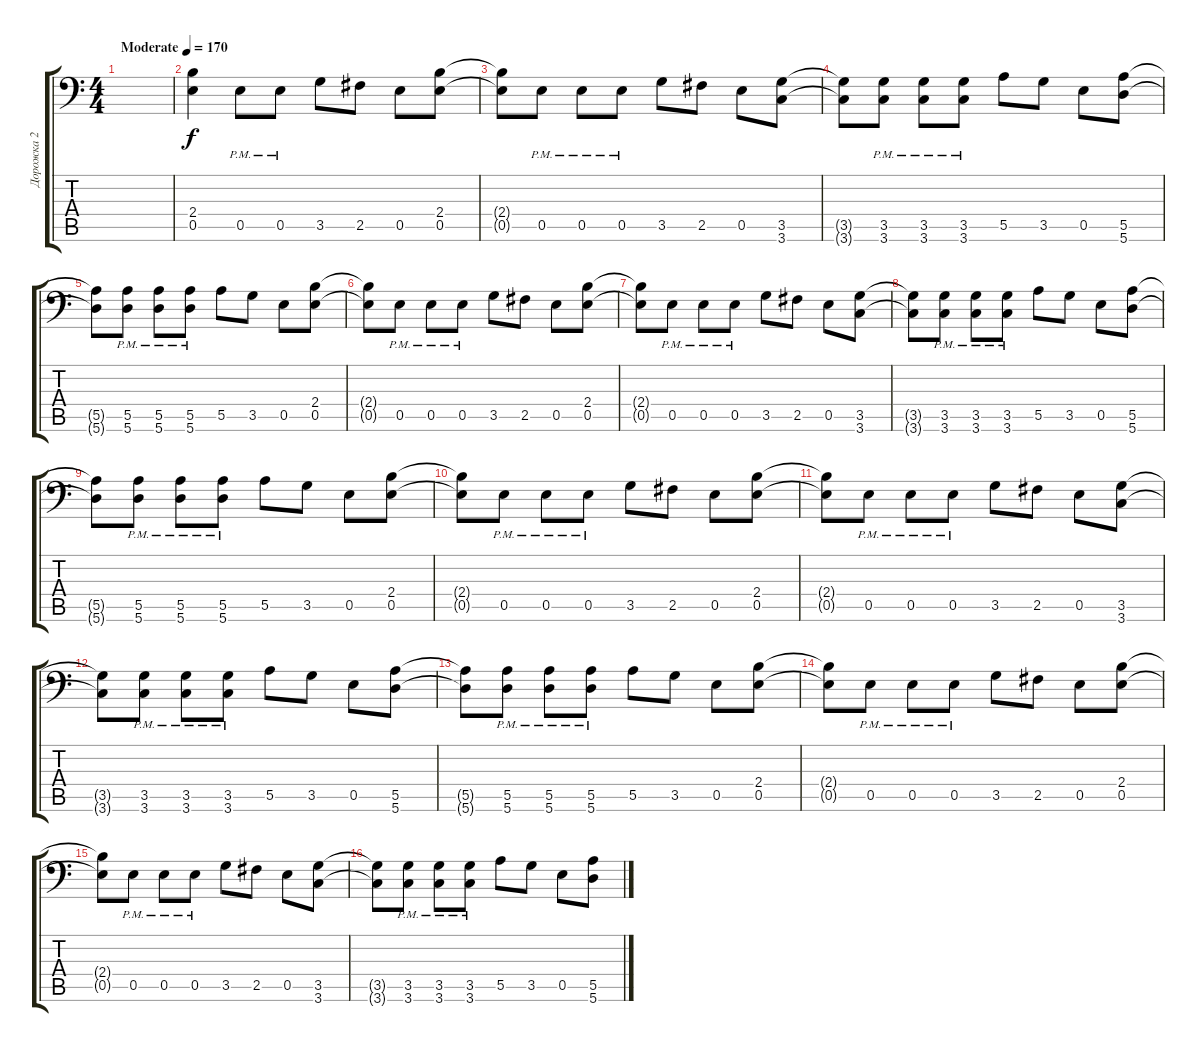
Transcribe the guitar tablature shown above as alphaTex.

\track ("Дорожка 2" "Дорожка 2") {instrument distortionguitar}
\staff {score tabs}
\tuning (B3 Gb3 D3 A2 E2 A1) {hide}
\ts (4 4)
\tempo (170 "Moderate")
\clef f4
\ks c
|
(2.4 0.5).4 0.5{pm}.8 0.5{pm}.8 3.5.8 2.5.8 0.5.8 (2.4 0.5).8 |
(2.4{t} 0.5{t}).8 0.5{pm}.8 0.5{pm}.8 0.5{pm}.8 3.5.8 2.5.8 0.5.8 (3.5 3.6).8 |
(3.5{t} 3.6{t}).8 (3.5{pm} 3.6{pm}).8 (3.5{pm} 3.6{pm}).8 (3.5{pm} 3.6{pm}).8 5.5.8 3.5.8 0.5.8 (5.5 5.6).8 |
(5.5{t} 5.6{t}).8 (5.5{pm} 5.6{pm}).8 (5.5{pm} 5.6{pm}).8 (5.5{pm} 5.6{pm}).8 5.5.8 3.5.8 0.5.8 (2.4 0.5).8 |
(2.4{t} 0.5{t}).8 0.5{pm}.8 0.5{pm}.8 0.5{pm}.8 3.5.8 2.5.8 0.5.8 (2.4 0.5).8 |
(2.4{t} 0.5{t}).8 0.5{pm}.8 0.5{pm}.8 0.5{pm}.8 3.5.8 2.5.8 0.5.8 (3.5 3.6).8 |
(3.5{t} 3.6{t}).8 (3.5{pm} 3.6{pm}).8 (3.5{pm} 3.6{pm}).8 (3.5{pm} 3.6{pm}).8 5.5.8 3.5.8 0.5.8 (5.5 5.6).8 |
(5.5{t} 5.6{t}).8 (5.5{pm} 5.6{pm}).8 (5.5{pm} 5.6{pm}).8 (5.5{pm} 5.6{pm}).8 5.5.8 3.5.8 0.5.8 (2.4 0.5).8 |
(2.4{t} 0.5{t}).8 0.5{pm}.8 0.5{pm}.8 0.5{pm}.8 3.5.8 2.5.8 0.5.8 (2.4 0.5).8 |
(2.4{t} 0.5{t}).8 0.5{pm}.8 0.5{pm}.8 0.5{pm}.8 3.5.8 2.5.8 0.5.8 (3.5 3.6).8 |
(3.5{t} 3.6{t}).8 (3.5{pm} 3.6{pm}).8 (3.5{pm} 3.6{pm}).8 (3.5{pm} 3.6{pm}).8 5.5.8 3.5.8 0.5.8 (5.5 5.6).8 |
(5.5{t} 5.6{t}).8 (5.5{pm} 5.6{pm}).8 (5.5{pm} 5.6{pm}).8 (5.5{pm} 5.6{pm}).8 5.5.8 3.5.8 0.5.8 (2.4 0.5).8 |
(2.4{t} 0.5{t}).8 0.5{pm}.8 0.5{pm}.8 0.5{pm}.8 3.5.8 2.5.8 0.5.8 (2.4 0.5).8 |
(2.4{t} 0.5{t}).8 0.5{pm}.8 0.5{pm}.8 0.5{pm}.8 3.5.8 2.5.8 0.5.8 (3.5 3.6).8 |
(3.5{t} 3.6{t}).8 (3.5{pm} 3.6{pm}).8 (3.5{pm} 3.6{pm}).8 (3.5{pm} 3.6{pm}).8 5.5.8 3.5.8 0.5.8 (5.5 5.6).8
